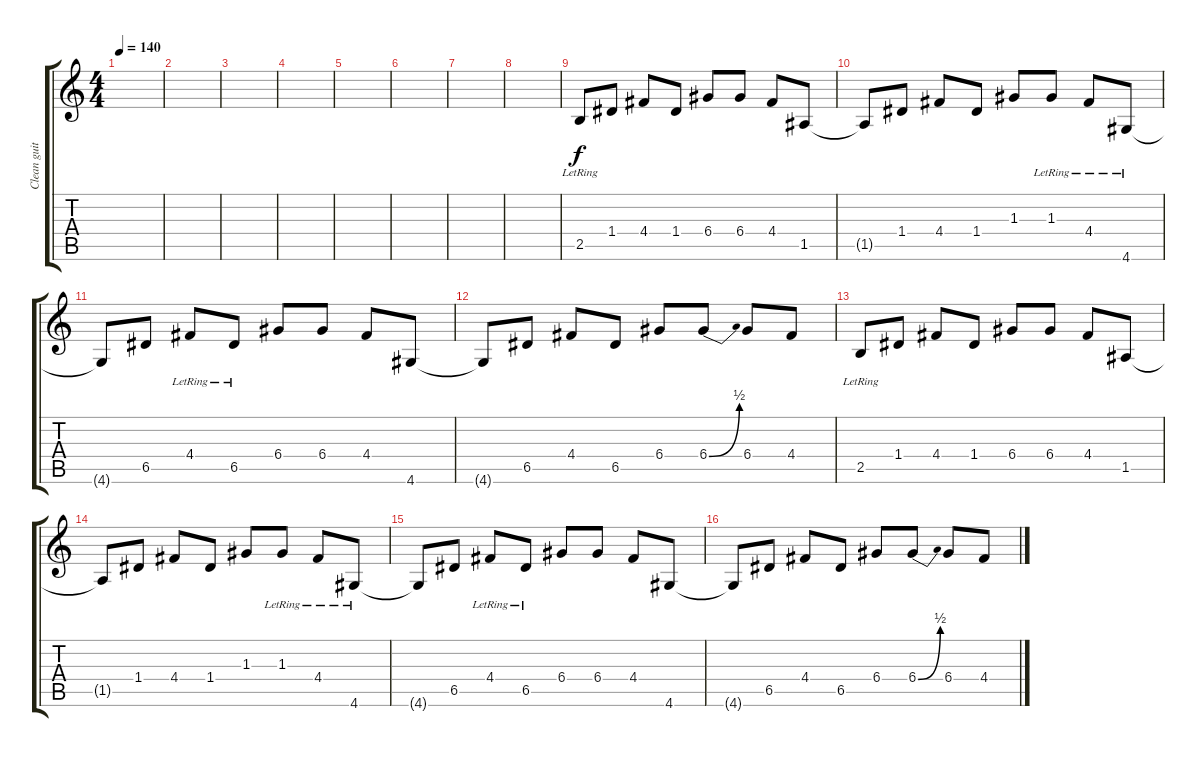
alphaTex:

\track ("Clean guitar " "Clean guit") {instrument electricguitarclean}
\staff {score tabs}
\tuning (E4 B3 G3 D3 A2 E2) {hide}
\ts (4 4)
\tempo 140
\clef g2
\ks c
|
|
|
|
|
|
|
|
2.5{lr}.8 1.4.8 4.4.8 1.4.8 6.4.8 6.4.8 4.4.8 1.5.8 |
1.5{t}.8 1.4.8 4.4.8 1.4.8 1.3.8 1.3{lr}.8 4.4{lr}.8 4.6{lr}.8 |
4.6{t}.8 6.5.8 4.4{lr}.8 6.5{lr}.8 6.4.8 6.4.8 4.4.8 4.6.8 |
4.6{t}.8 6.5.8 4.4.8 6.5.8 6.4.8 6.4{be (bend 0 0 60 2)}.8 6.4.8 4.4.8 |
2.5{lr}.8 1.4.8 4.4.8 1.4.8 6.4.8 6.4.8 4.4.8 1.5.8 |
1.5{t}.8 1.4.8 4.4.8 1.4.8 1.3.8 1.3{lr}.8 4.4{lr}.8 4.6{lr}.8 |
4.6{t}.8 6.5.8 4.4{lr}.8 6.5{lr}.8 6.4.8 6.4.8 4.4.8 4.6.8 |
4.6{t}.8 6.5.8 4.4.8 6.5.8 6.4.8 6.4{be (bend 0 0 60 2)}.8 6.4.8 4.4.8
